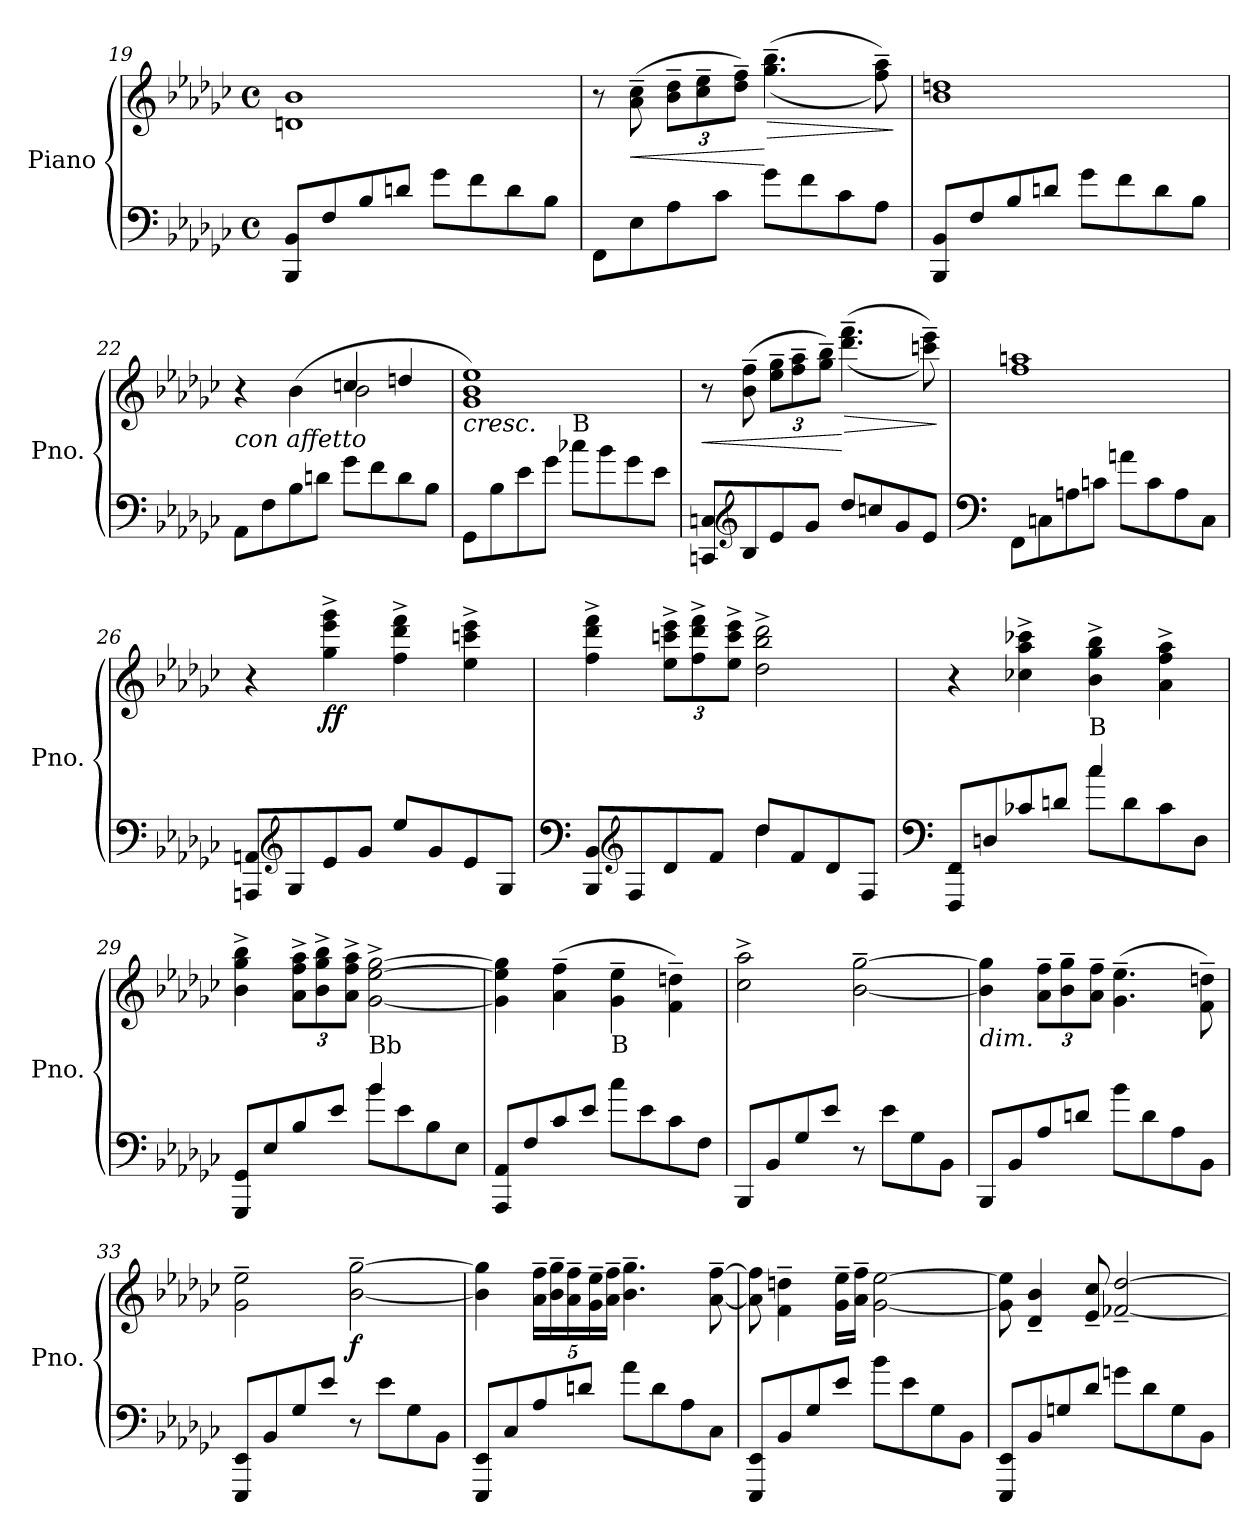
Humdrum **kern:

**kern	**kern	**dynam
*part1	*part1	*part1
*staff2	*staff1	*staff1/2
*I"Piano	*	*
*I'Pno.	*	*
*clefF4	*clefG2	*
*k[b-e-a-d-g-c-]	*k[b-e-a-d-g-c-]	*
*M4/4	*M4/4	*
*met(c)	*met(c)	*
=19	=19	=19
8BBB-/ 8BB-/L	1dn 1b-	.
8F/	.	.
8B-/	.	.
8dn/J	.	.
8g-<\L	.	.
8f<\	.	.
8d\	.	.
8B-\J	.	.
!!LO:LB:g=z
=20	=20	=20
8FF\L	8r	.
!	!	!LO:HP:b
8E-<\	(>8a-\~ 8cc-\~	<
8A-<\	12b-\~ 12dd-\~L	.
.	12cc-\~ 12ee-\~	.
8c-<\J	.	.
.	12dd-\~ 12ff\~J)	.
!	!	!LO:HP:n=1:b
8g-<\L	((<4.gg-\~ 4.bb-\~	[ >
8f<\	.	.
8c-\	.	.
8A-\J	8ff\~ 8aa-\~))	.
.	.	]
=21	=21	=21
8BBB-/ 8BB-/L	1b- 1ddn	.
8F</	.	.
8B-</	.	.
8dn</J	.	.
8g-<\L	.	.
8f<\	.	.
8d<\	.	.
8B-<\J	.	.
=22	=22	=22
*	*^	*
!	!LO:TX:b:i:t=con affetto	!	!
8AA-<\L	4r	2ryy	.
8F<\	.	.	.
8B-<\	(4b-\	.	.
8dn<\J	.	.	.
8g-<\L	4ccn/	2b-\	.
8f<\	.	.	.
8d\	4ddn/	.	.
8B-\J	.	.	.
=23	=23	=23	=23
!	!LO:TX:b:i:t=cresc.	!	!
8GG-\L	1g- 1b- 1ee-)	2ryy	.
8B-<\	.	.	.
8e-<\	.	.	.
8g-<\J	.	.	.
!	!	!LO:TX:b:t=B	!
8cc-X<\L	.	2ryy	.
8b-<\	.	.	.
8g-<\	.	.	.
8e-<\J	.	.	.
!!LO:LB:g=z
=24	=24	=24	=24
!	!	!	!LO:HP:b
*	*v	*v	*
8CCn/ 8Cn/L	8r	<
*clefG2	*	*
8B-</	(8b-\~ 8ff\~	.
8e-</	12ee-\~ 12gg-\~L	.
.	12ff\~ 12aa-\~	.
8g-</J	.	.
.	12gg-\~ 12bb-\~J)	.
!	!	!LO:HP:n=1:b
8dd-</L	((<4.ddd-\~ 4.fff\~	[ >
8ccn</	.	.
8g-/	.	.
8e-/J	8cccn\~ 8eee-\~))	.
.	.	]
=25	=25	=25
*clefF4	*	*
8FF<\L	1ff 1aan	.
8Cn<\	.	.
8An<\	.	.
8cn<\J	.	.
8an\L	.	.
8c\	.	.
8A<\	.	.
8C<\J	.	.
=26	=26	=26
8AAAn/ 8AAn/L	4r	.
*clefG2	*	*
8G-</	.	.
!	!	!LO:DY:b
8e-</	4gg-\^ 4eee-\^ 4ggg-\^	ff
8g-</J	.	.
8ee-</L	4ff\^ 4ddd-\^ 4fff\^	.
8g-/	.	.
8e-/	4ee-\^ 4cccn\^ 4eee-\^	.
8G-/J	.	.
!!LO:PB:g=z
=27	=27	=27
*clefF4	*	*
*^	*	*
8BBB-/ 8BB-/L	2ryy	4ff\^ 4ddd-\^ 4fff\^	.
*clefG2	*	*	*
8F</	.	.	.
8d-</	.	12ee-\^ 12cccn\^ 12eee-\^L	.
.	.	12ff\^ 12ddd-\^ 12fff\^	.
8f</J	.	.	.
.	.	12ee-\^ 12ccc\^ 12eee-\^J	.
8dd-/L	4dd-\	2dd-\^ 2bb-\^ 2ddd-\^	.
8f/	.	.	.
8d-</	4ryy	.	.
8F</J	.	.	.
=28	=28	=28	=28
*clefF4	*	*	*
8FFF/ 8FF/L	2ryy	4r	.
8Dn</	.	.	.
8c-X</	.	4cc-X\^ 4aa-\^ 4ccc-X\^	.
8dn</J	.	.	.
!	!	!LO:TX:b:t=B	!
8cc-\L	4cc-/	4b-\^ 4gg-\^ 4bb-\^	.
8d<\	.	.	.
8c-<\	4ryy	4a-\^ 4ff\^ 4aa-\^	.
8D<\J	.	.	.
=29	=29	=29	=29
8GGG-/ 8GG-/L	2ryy	4b-\^ 4gg-\^ 4bb-\^	.
8E-</	.	.	.
8B-</	.	12a-\^ 12ff\^ 12aa-\^L	.
.	.	12b-\^ 12gg-\^ 12bb-\^	.
8e-</J	.	.	.
.	.	12a-\^ 12ff\^ 12aa-\^J	.
!	!	!LO:TX:b:t=Bb	!
8b-<\L	4b-/	[2g-\^ [2ee-\^ [2gg-\^	.
8e-\	.	.	.
8B-<\	4ryy	.	.
8E-<\J	.	.	.
*v	*v	*	*
!!LO:LB:g=z
=30	=30	=30
8AAA-/ 8AA-/L	4g-\] 4ee-\] 4gg-\]	.
8F</	.	.
8c-</	(4a-\~ 4ff\~	.
8e-</J	.	.
!	!LO:TX:b:t=B	!
8cc-<\L	4g-\~ 4ee-\~	.
8e-<\	.	.
8c-<\	4f\~ 4ddn\~)	.
8F<\J	.	.
=31	=31	=31
8BBB-/L	2cc-\^ 2aa-\^	.
8BB-</	.	.
8G-</	.	.
8e-</J	.	.
8r	[2b-\~ [2gg-\~	.
8e-<\L	.	.
8G-<\	.	.
8BB-<\J	.	.
=32	=32	=32
!	!LO:TX:b:i:t=dim.	!
8BBB-/L	4b-\] 4gg-\]	.
8BB-/	.	.
8A-/	12a-\~ 12ff\~L	.
.	12b-\~ 12gg-\~	.
8dn/J	.	.
.	12a-\~ 12ff\~J	.
8b-\L	(4.g-\~ 4.ee-\~	.
8d\	.	.
8A-\	.	.
8BB-\J	8f\~ 8ddn\~)	.
=33	=33	=33
8EEE-/ 8EE-/L	2g-\~ 2ee-\~	.
8BB-/	.	.
8G-/	.	.
8e-/J	.	.
!	!	!LO:DY:b
8r	[2b-\~ [2gg-\~	f
8e-\L	.	.
8G-\	.	.
8BB-\J	.	.
!!LO:LB:g=z
=34	=34	=34
8EEE-/ 8EE-/L	4b-\] 4gg-\]	.
8C-</	.	.
8A-</	20a-\~ 20ff\~LL	.
.	20b-\~ 20gg-\~	.
.	20a-\~ 20ff\~	.
8dn</J	.	.
.	20g-\~ 20ee-\~	.
.	20a-\~ 20ff\~JJ	.
8a-<\L	4.b-\~ 4.gg-\~	.
8d<\	.	.
8A-<\	.	.
8C-<\J	[8a-\~ [8ff\~	.
=35	=35	=35
8EEE-/ 8EE-/L	8a-\] 8ff\]	.
8BB-/	4f\~ 4ddn\~	.
8G-/	.	.
8e-/J	16g-\~ 16ee-\~LL	.
.	16a-\~ 16ff\~JJ	.
8b-\L	[2g-\ [2ee-\	.
8e-\	.	.
8G-\	.	.
8BB-\J	.	.
=36	=36	=36
8EEE-/ 8EE-/L	8g-\] 8ee-\]	.
8BB-/	4d-/~> 4b-/~>	.
8Gn/	.	.
8d-/J	8e-/~> 8cc-/~>	.
8gn\L	[2f-X/~> [2dd-/~>	.
8d-\	.	.
8G\	.	.
8BB-\J	.	.
=	=	=
*-	*-	*-
